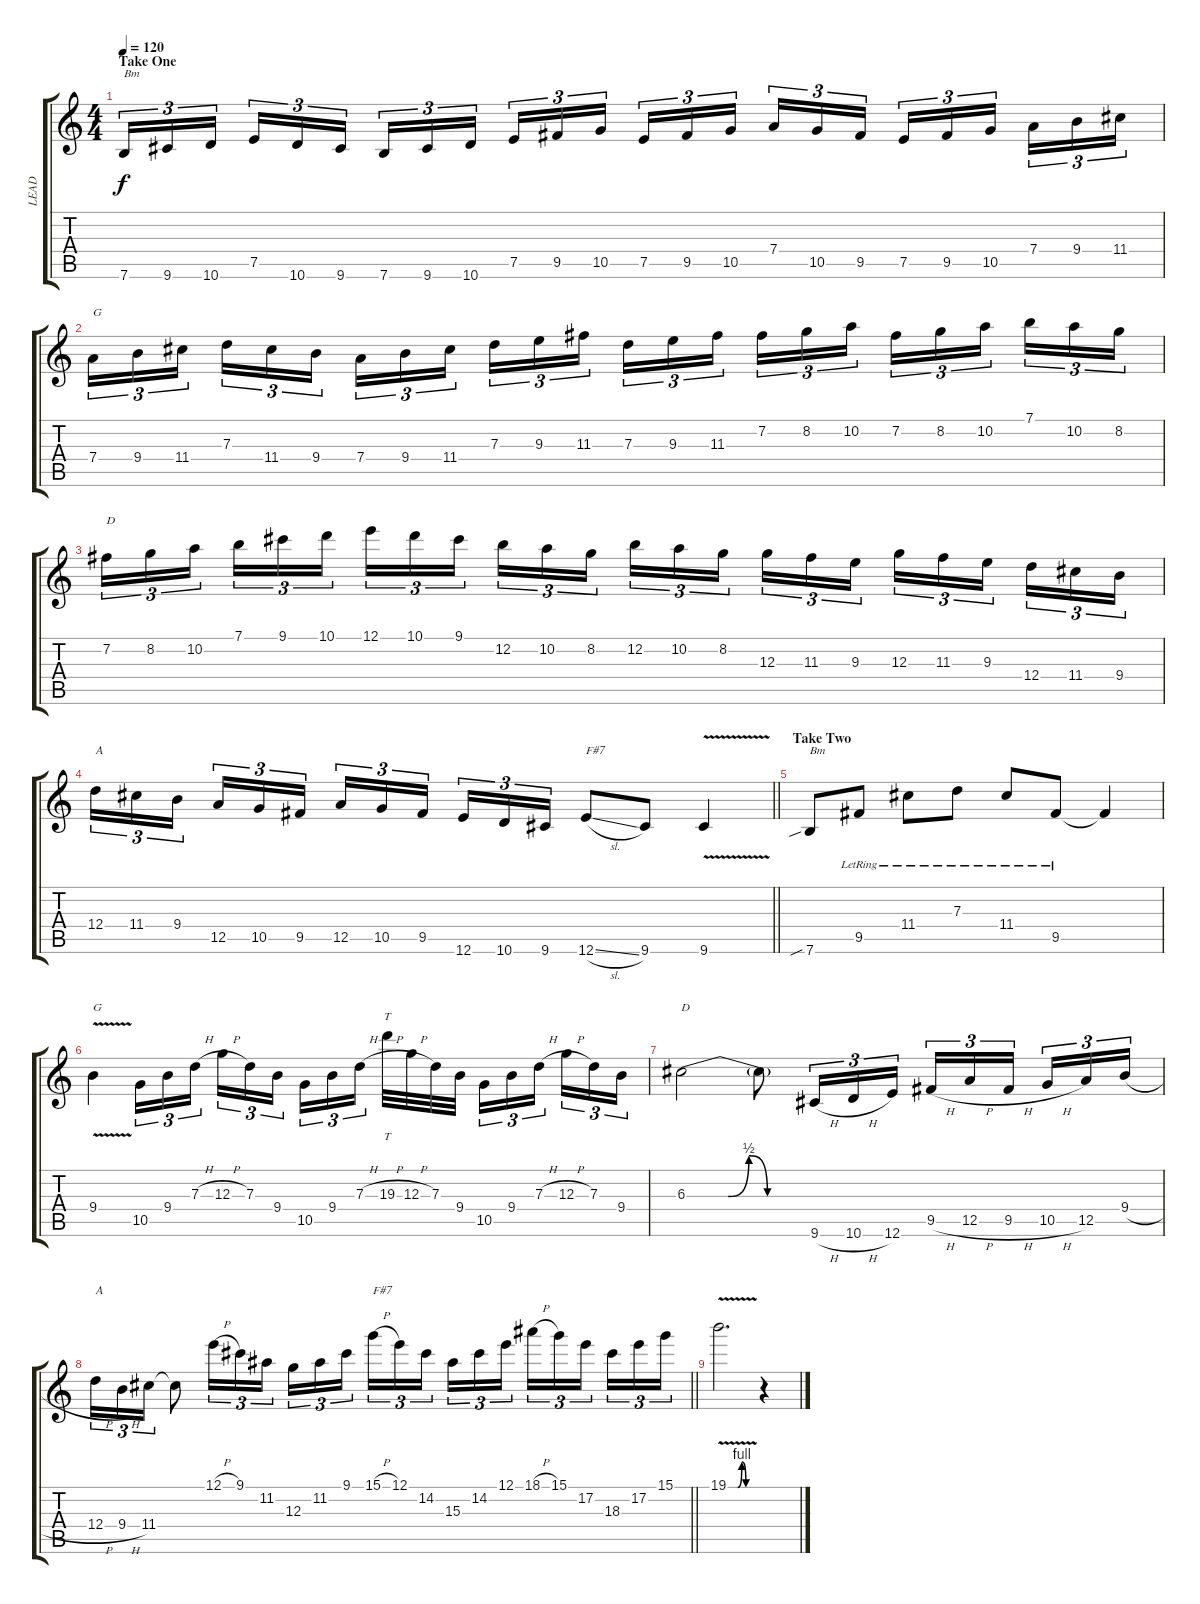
\track ("LEAD" "LEAD") {instrument distortionguitar}
\staff {score tabs}
\tuning (E4 B3 G3 D3 A2 E2) {hide}
\ts (4 4)
\section ("" "Take One")
\tempo 120
\clef g2
\ks c
7.6.16{tu (3 2) txt "Bm" dy f instrument distortionguitar} 9.6.16{tu (3 2)} 10.6.16{tu (3 2) beam splitsecondary} 7.5.16{tu (3 2)} 10.6.16{tu (3 2)} 9.6.16{tu (3 2)} 7.6.16{tu (3 2)} 9.6.16{tu (3 2)} 10.6.16{tu (3 2) beam splitsecondary} 7.5.16{tu (3 2)} 9.5.16{tu (3 2)} 10.5.16{tu (3 2)} 7.5.16{tu (3 2)} 9.5.16{tu (3 2)} 10.5.16{tu (3 2) beam splitsecondary} 7.4.16{tu (3 2)} 10.5.16{tu (3 2)} 9.5.16{tu (3 2)} 7.5.16{tu (3 2)} 9.5.16{tu (3 2)} 10.5.16{tu (3 2) beam splitsecondary} 7.4.16{tu (3 2)} 9.4.16{tu (3 2)} 11.4.16{tu (3 2)} |
7.4.16{tu (3 2) txt "G"} 9.4.16{tu (3 2)} 11.4.16{tu (3 2) beam splitsecondary} 7.3.16{tu (3 2)} 11.4.16{tu (3 2)} 9.4.16{tu (3 2)} 7.4.16{tu (3 2)} 9.4.16{tu (3 2)} 11.4.16{tu (3 2) beam splitsecondary} 7.3.16{tu (3 2)} 9.3.16{tu (3 2)} 11.3.16{tu (3 2)} 7.3.16{tu (3 2)} 9.3.16{tu (3 2)} 11.3.16{tu (3 2) beam splitsecondary} 7.2.16{tu (3 2)} 8.2.16{tu (3 2)} 10.2.16{tu (3 2)} 7.2.16{tu (3 2)} 8.2.16{tu (3 2)} 10.2.16{tu (3 2) beam splitsecondary} 7.1.16{tu (3 2)} 10.2.16{tu (3 2)} 8.2.16{tu (3 2)} |
7.2.16{tu (3 2) txt "D"} 8.2.16{tu (3 2)} 10.2.16{tu (3 2) beam splitsecondary} 7.1.16{tu (3 2)} 9.1.16{tu (3 2)} 10.1.16{tu (3 2)} 12.1.16{tu (3 2)} 10.1.16{tu (3 2)} 9.1.16{tu (3 2) beam splitsecondary} 12.2.16{tu (3 2)} 10.2.16{tu (3 2)} 8.2.16{tu (3 2)} 12.2.16{tu (3 2)} 10.2.16{tu (3 2)} 8.2.16{tu (3 2) beam splitsecondary} 12.3.16{tu (3 2)} 11.3.16{tu (3 2)} 9.3.16{tu (3 2)} 12.3.16{tu (3 2)} 11.3.16{tu (3 2)} 9.3.16{tu (3 2) beam splitsecondary} 12.4.16{tu (3 2)} 11.4.16{tu (3 2)} 9.4.16{tu (3 2)} |
\barLineRight lightlight
12.4.16{tu (3 2) txt "A"} 11.4.16{tu (3 2)} 9.4.16{tu (3 2) beam splitsecondary} 12.5.16{tu (3 2)} 10.5.16{tu (3 2)} 9.5.16{tu (3 2)} 12.5.16{tu (3 2)} 10.5.16{tu (3 2)} 9.5.16{tu (3 2) beam splitsecondary} 12.6.16{tu (3 2)} 10.6.16{tu (3 2)} 9.6.16{tu (3 2)} 12.6{sl}.8{txt "F#7"} 9.6.8 9.6{v}.4 |
\section ("" "Take Two")
7.6{sib}.8{txt "Bm"} 9.5{lr}.8 11.4{lr}.8 7.3{lr}.8 11.4{lr}.8 9.5{lr}.8 9.5{t}.4 |
9.4{v}.4{txt "G"} 10.5.16{tu (3 2)} 9.4.16{tu (3 2)} 7.3{h}.16{tu (3 2) beam splitsecondary} 12.3{h}.16{tu (3 2)} 7.3.16{tu (3 2)} 9.4.16{tu (3 2)} 10.5.16{tu (3 2)} 9.4.16{tu (3 2)} 7.3{h}.16{tu (3 2) beam splitsecondary} 19.3{h}.32{tt} 12.3{h}.32 7.3.32 9.4.32 10.5.16{tu (3 2)} 9.4.16{tu (3 2)} 7.3{h}.16{tu (3 2) beam splitsecondary} 12.3{h}.16{tu (3 2)} 7.3.16{tu (3 2)} 9.4.16{tu (3 2)} |
6.3{be (custom 0 0 20 0 30 2 39 0 60 0)}.2{txt "D"} 6.3{t}.8 9.6{h}.16{tu (3 2)} 10.6{h}.16{tu (3 2)} 12.6.16{tu (3 2)} 9.5{h}.16{tu (3 2)} 12.5{h}.16{tu (3 2)} 9.5{h}.16{tu (3 2) beam splitsecondary} 10.5{h}.16{tu (3 2)} 12.5.16{tu (3 2)} 9.4{h}.16{tu (3 2)} |
\barLineRight lightlight
12.4{h}.16{tu (3 2) txt "A"} 9.4{h}.16{tu (3 2)} 11.4.16{tu (3 2)} 11.4{t}.8 12.1{h}.16{tu (3 2)} 9.1.16{tu (3 2)} 11.2.16{tu (3 2) beam splitsecondary} 12.3.16{tu (3 2)} 11.2.16{tu (3 2)} 9.1.16{tu (3 2)} 15.1{h}.16{tu (3 2) txt "F#7"} 12.1.16{tu (3 2)} 14.2.16{tu (3 2) beam splitsecondary} 15.3.16{tu (3 2)} 14.2.16{tu (3 2)} 12.1.16{tu (3 2)} 18.1{h}.16{tu (3 2)} 15.1.16{tu (3 2)} 17.2.16{tu (3 2) beam splitsecondary} 18.3.16{tu (3 2)} 17.2.16{tu (3 2)} 15.1.16{tu (3 2)} |
19.1{be (custom 0 0 21 0 30 4 39 0 60 0) v}.2{d} r.4
